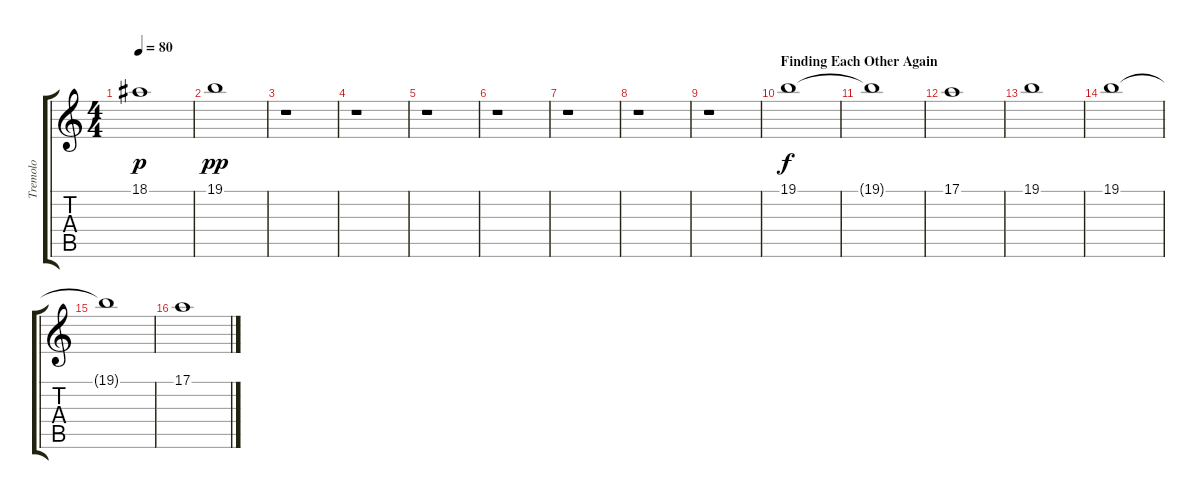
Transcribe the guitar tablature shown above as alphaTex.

\track ("Tremolo" "Tremolo") {instrument tremolostrings}
\staff {score tabs}
\tuning (E4 B3 G3 D3 A2 E2) {hide}
\ts (4 4)
\tempo 80
\clef g2
\ks c
18.1.1{dy p} |
19.1.1{dy pp} |
r.1 |
r.1 |
r.1 |
r.1 |
r.1 |
r.1 |
r.1 |
\section ("" "Finding Each Other Again")
19.1.1{dy f} |
19.1{t}.1 |
17.1.1 |
19.1.1 |
19.1.1 |
19.1{t}.1 |
17.1.1
